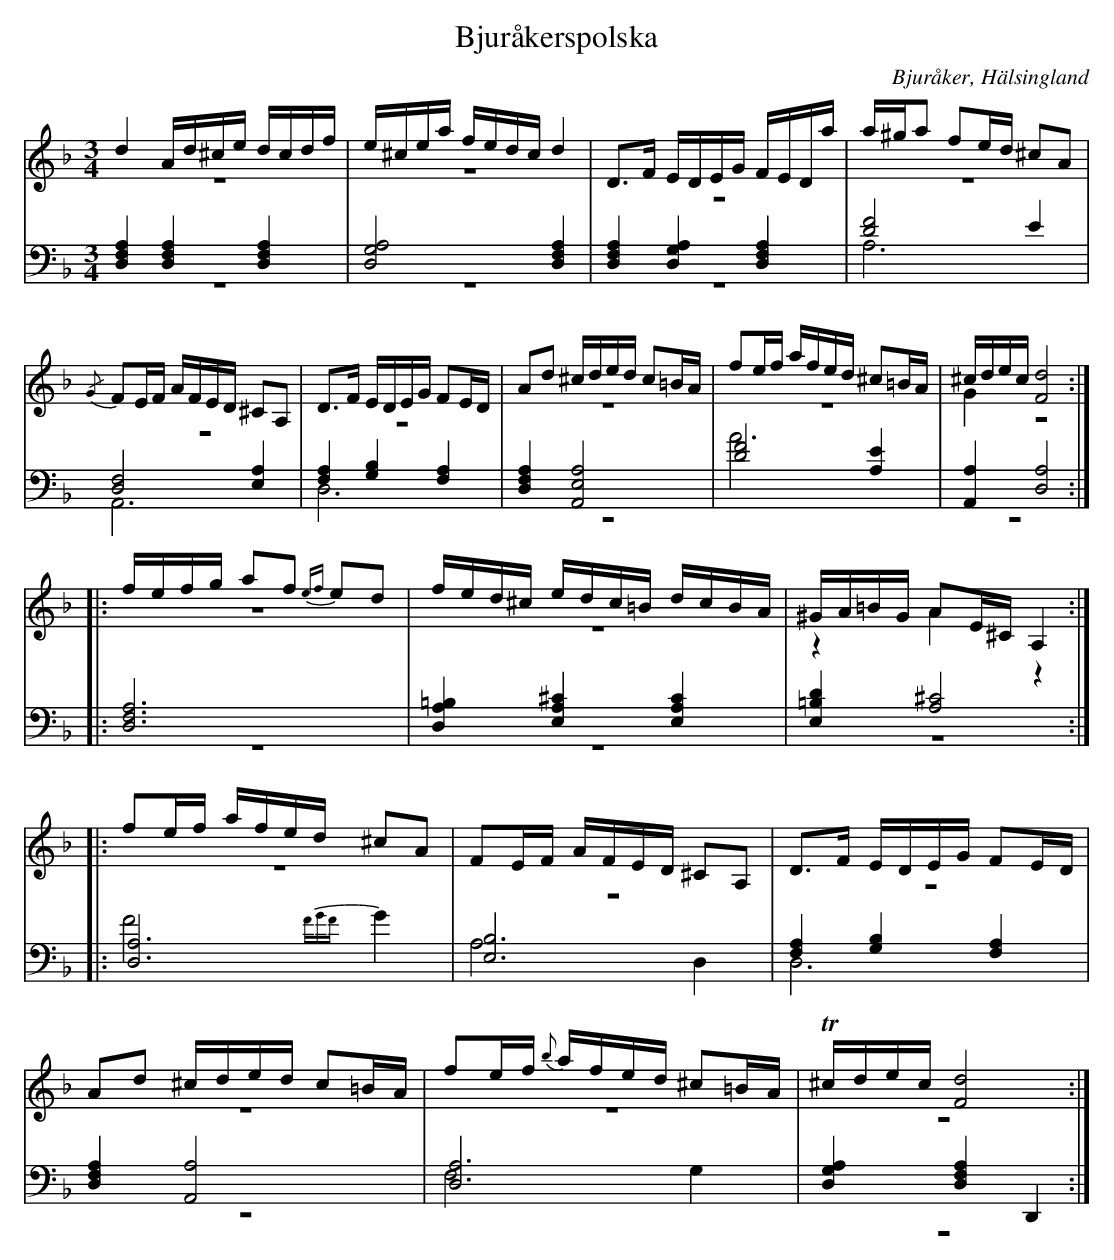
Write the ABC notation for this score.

X:1
T: Bjuråkerspolska
O: Bjuråker, Hälsingland
M: 3/4
L: 1/16
K: Dm
V:1
V:2 merge
V:3
V:4 merge
V:1
d4 Ad^ce dcdf |e^cea fedc d4|D2>F2 EDEG FEDa|a^ga2 f2ed ^c2A2|
{/G}F2EF AFED ^C2A,2|D2>F2 EDEG F2ED|A2d2 ^cded c2=BA|f2ef afed ^c2=BA|^cdec [F8d8]:|
|:fefg a2f2 {ef}e2d2 |fed^c edc=B dcBA|^GA=BG A2E^C A,4:|
|:f2ef afed ^c2A2|F2EF AFED ^C2A,2|D2>F2 EDEG F2ED|
A2d2 ^cded c2=BA|f2ef {b}afed ^c2=BA|T^cdec [F8d8]:|
V:2
z12|z12|z12|z12|
z12|z12|z12|z12|G4 z8:|
|:z12|z12|z4 A4 z4:|
|:z12|z12|z12|
z12|z12|z12:|
V:3 clef=bass
[D,4F,4A,4] [D,4F,4A,4] [D,4F,4A,4]|[D,8G,8A,8] [D,4F,4A,4]|[D,4F,4A,4] [D,4G,4A,4] [D,4F,4A,4]|[D8F8] E4|
[D,8F,8] [E,4A,4]|[F,4A,4] [G,4B,4] [F,4A,4]|[D,4F,4A,4] [A,,8E,8A,8]|[D8F8] [A,4E4]|[A,,4A,4] [D,8A,8]:|
|:[D,12F,12A,12]|[D,4A,4=B,4] [E,4A,4^C4] [E,4A,4C4]|[E,4=B,4D4] [A,8^C8]:|
|:[D,12A,12]|[E,12B,12]|[F,4A,4] [G,4B,4] [F,4A,4]|
[D,4F,4A,4] [A,,8A,8]|[D,12A,12]|[D,4G,4A,4] [D,4F,4A,4] D,,4:|
V:4 clef=bass
z12|z12|z12|A,12|
A,,12|D,12|z12|A12|z12:|
|:z12|z12|z12:|
|:F8 {FGF}G4|A,8 D,4|D,12|
z12|F,8 G,4|z12:|
